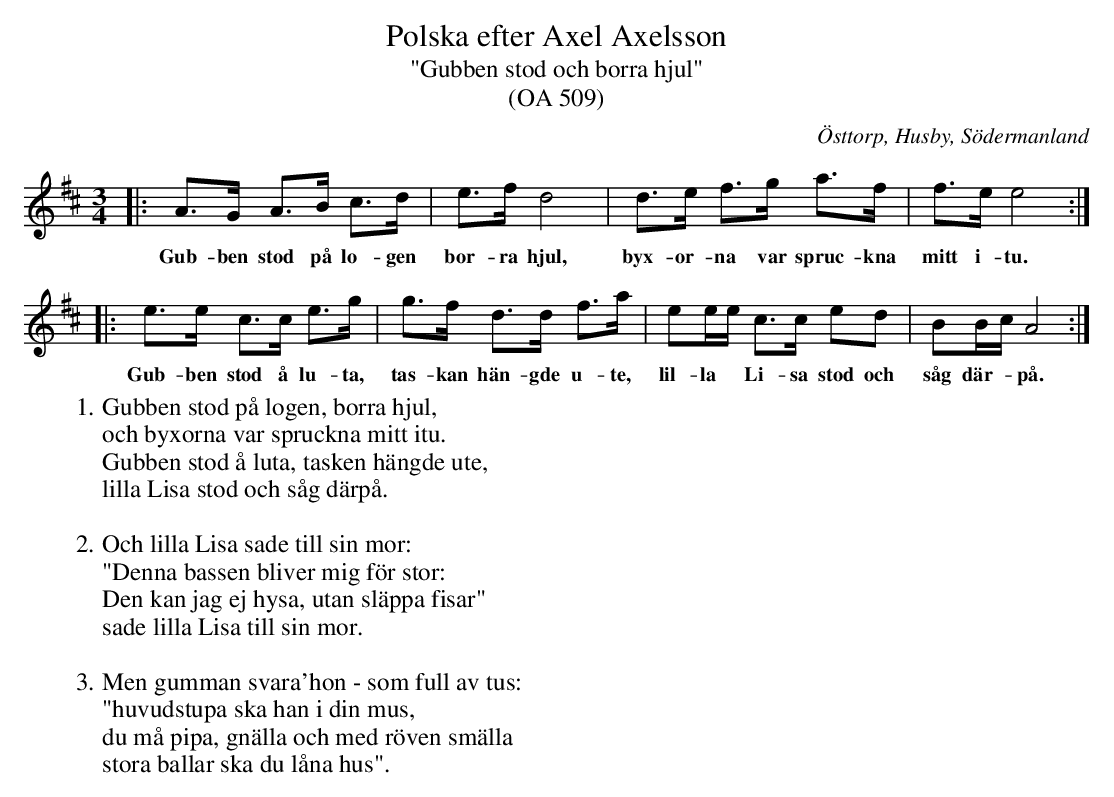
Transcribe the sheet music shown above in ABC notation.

X:1
T:Polska efter Axel Axelsson
T:"Gubben stod och borra hjul"
T:(OA 509)
O:Östtorp, Husby, Södermanland
M:3/4
L:1/4
Q:100
K:D
V:1
|:A/>G/ A/>B/ c/>d/ | e/>f/ d2 | d/>e/ f/>g/ a/>f/ | f/>e/ e2 ::
w: Gub- ben stod på lo- gen|bor- ra hjul,|byx- or- na var spruc- kna|mitt i- tu.|
e/>e/ c/>c/ e/>g/ | g/>f/ d/>d/ f/>a/ | e/e/4e/4 c/>c/ e/d/ | B/B/4c/4 A2 :|
w: Gub- ben stod å lu- ta,|tas- kan hän- gde u- te,|lil- la * Li- sa stod och|såg där- * på.|
W:1. Gubben stod på logen, borra hjul,
W: och byxorna var spruckna mitt itu.
W: Gubben stod å luta, tasken hängde ute,
W: lilla Lisa stod och såg därpå.
W:
W:2. Och lilla Lisa sade till sin mor:
W:"Denna bassen bliver mig för stor:
W:Den kan jag ej hysa, utan släppa fisar"
W: sade lilla Lisa till sin mor.
W:
W:3. Men gumman svara'hon - som full av tus:
W: "huvudstupa ska han i din mus,
W: du må pipa, gnälla och med röven smälla
W: stora ballar ska du låna hus".
